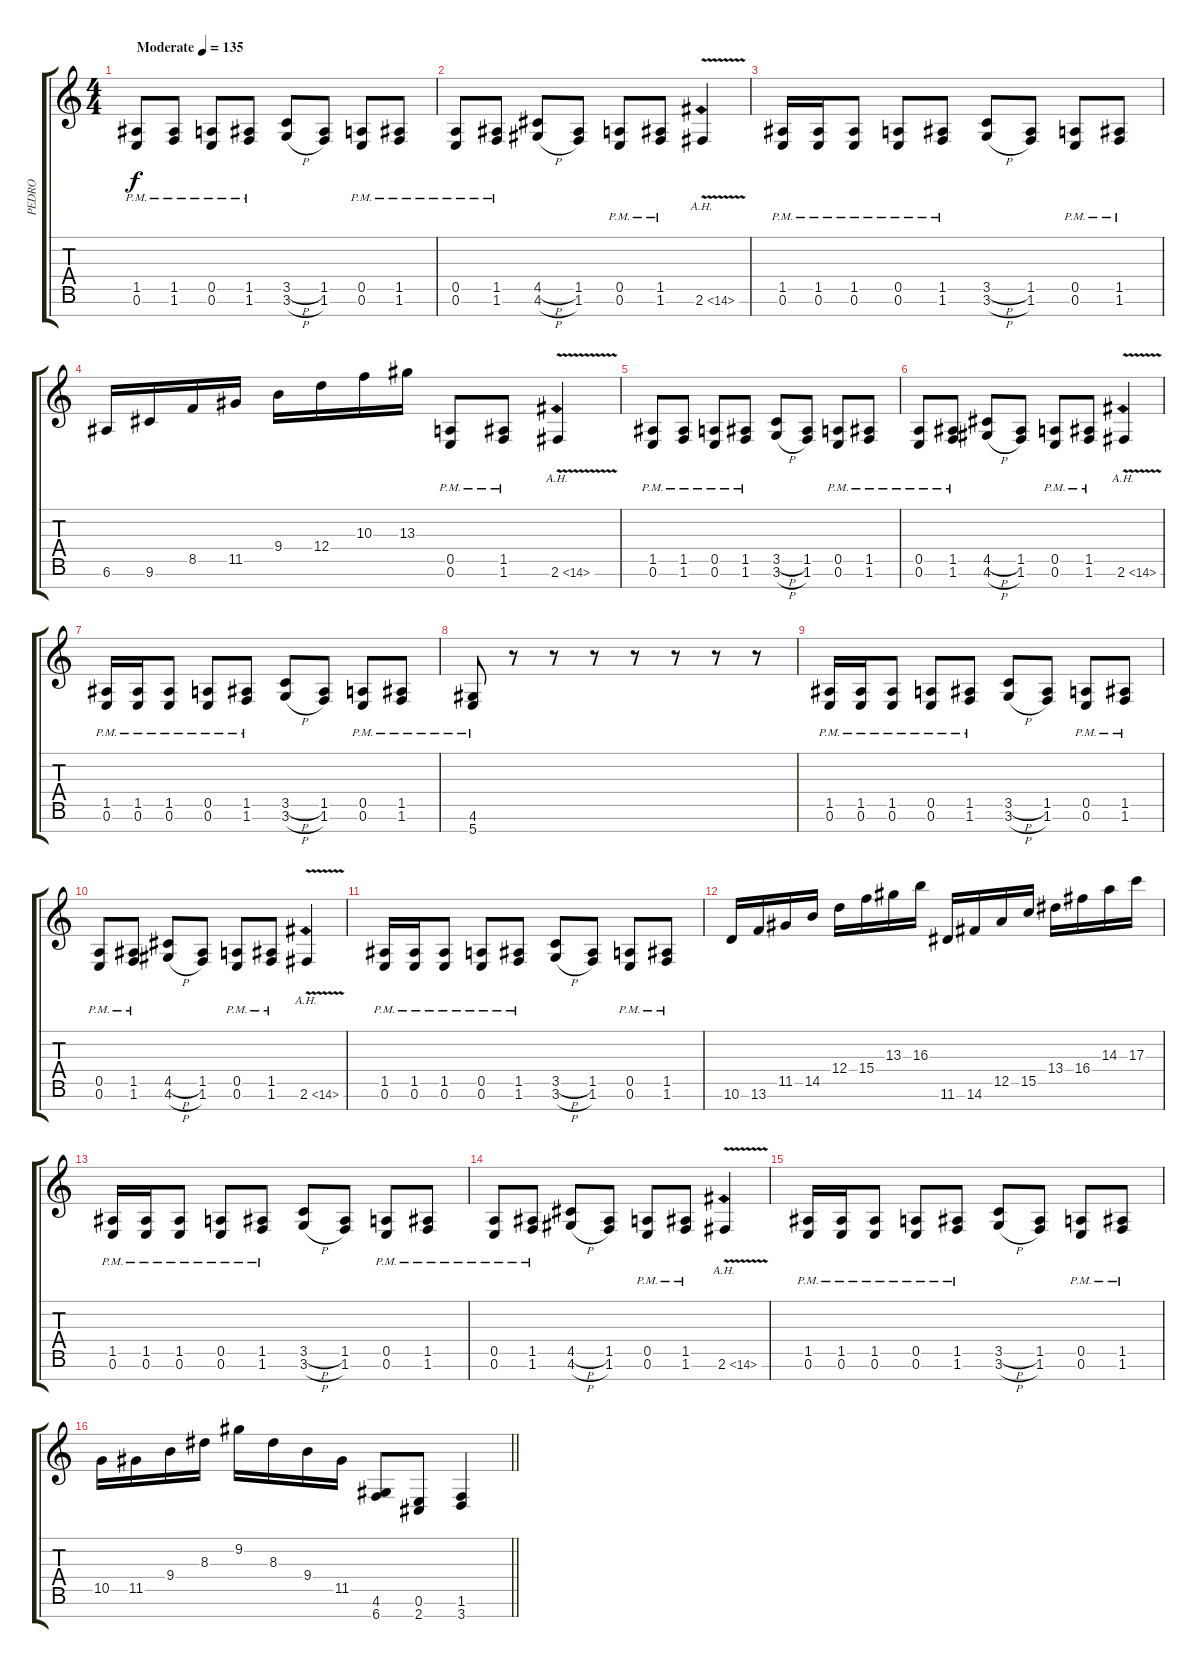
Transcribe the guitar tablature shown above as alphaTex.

\track ("PEDRO" "PEDRO") {instrument distortionguitar}
\staff {score tabs}
\tuning (E4 B3 G3 D3 A2 E2 B1) {hide}
\ts (4 4)
\tempo (135 "Moderate")
\clef g2
\ks c
(1.5{pm} 0.6{pm}).8{dy f instrument distortionguitar} (1.5{pm} 1.6{pm}).8 (0.5{pm} 0.6{pm}).8 (1.5{pm} 1.6{pm}).8 (3.5{h} 3.6{h}).8 (1.5 1.6).8 (0.5{pm} 0.6{pm}).8 (1.5{pm} 1.6{pm}).8 |
(0.5{pm} 0.6{pm}).8 (1.5{pm} 1.6{pm}).8 (4.5{h} 4.6{h}).8 (1.5 1.6).8 (0.5{pm} 0.6{pm}).8 (1.5{pm} 1.6{pm}).8 2.6{ah 12 v}.4 |
(1.5{pm} 0.6{pm}).16 (1.5{pm} 0.6{pm}).16 (1.5{pm} 0.6{pm}).8 (0.5{pm} 0.6{pm}).8 (1.5{pm} 1.6{pm}).8 (3.5{h} 3.6{h}).8 (1.5 1.6).8 (0.5{pm} 0.6{pm}).8 (1.5{pm} 1.6{pm}).8 |
6.6.16 9.6.16 8.5.16 11.5.16 9.4.16 12.4.16 10.3.16 13.3.16 (0.5{pm} 0.6{pm}).8 (1.5{pm} 1.6{pm}).8 2.6{ah 12 v}.4 |
(1.5{pm} 0.6{pm}).8 (1.5{pm} 1.6{pm}).8 (0.5{pm} 0.6{pm}).8 (1.5{pm} 1.6{pm}).8 (3.5{h} 3.6{h}).8 (1.5 1.6).8 (0.5{pm} 0.6{pm}).8 (1.5{pm} 1.6{pm}).8 |
(0.5{pm} 0.6{pm}).8 (1.5{pm} 1.6{pm}).8 (4.5{h} 4.6{h}).8 (1.5 1.6).8 (0.5{pm} 0.6{pm}).8 (1.5{pm} 1.6{pm}).8 2.6{ah 12 v}.4 |
(1.5{pm} 0.6{pm}).16 (1.5{pm} 0.6{pm}).16 (1.5{pm} 0.6{pm}).8 (0.5{pm} 0.6{pm}).8 (1.5{pm} 1.6{pm}).8 (3.5{h} 3.6{h}).8 (1.5 1.6).8 (0.5{pm} 0.6{pm}).8 (1.5{pm} 1.6{pm}).8 |
(4.6{pm} 5.7).8 r.8 r.8 r.8 r.8 r.8 r.8 r.8 |
(1.5{pm} 0.6{pm}).16 (1.5{pm} 0.6{pm}).16 (1.5{pm} 0.6{pm}).8 (0.5{pm} 0.6{pm}).8 (1.5{pm} 1.6{pm}).8 (3.5{h} 3.6{h}).8 (1.5 1.6).8 (0.5{pm} 0.6{pm}).8 (1.5{pm} 1.6{pm}).8 |
(0.5{pm} 0.6{pm}).8 (1.5{pm} 1.6{pm}).8 (4.5{h} 4.6{h}).8 (1.5 1.6).8 (0.5{pm} 0.6{pm}).8 (1.5{pm} 1.6{pm}).8 2.6{ah 12 v}.4 |
(1.5{pm} 0.6{pm}).16 (1.5{pm} 0.6{pm}).16 (1.5{pm} 0.6{pm}).8 (0.5{pm} 0.6{pm}).8 (1.5{pm} 1.6{pm}).8 (3.5{h} 3.6{h}).8 (1.5 1.6).8 (0.5{pm} 0.6{pm}).8 (1.5{pm} 1.6{pm}).8 |
10.6.16 13.6.16 11.5.16 14.5.16 12.4.16 15.4.16 13.3.16 16.3.16 11.6.16 14.6.16 12.5.16 15.5.16 13.4.16 16.4.16 14.3.16 17.3.16 |
(1.5{pm} 0.6{pm}).16 (1.5{pm} 0.6{pm}).16 (1.5{pm} 0.6{pm}).8 (0.5{pm} 0.6{pm}).8 (1.5{pm} 1.6{pm}).8 (3.5{h} 3.6{h}).8 (1.5 1.6).8 (0.5{pm} 0.6{pm}).8 (1.5{pm} 1.6{pm}).8 |
(0.5{pm} 0.6{pm}).8 (1.5{pm} 1.6{pm}).8 (4.5{h} 4.6{h}).8 (1.5 1.6).8 (0.5{pm} 0.6{pm}).8 (1.5{pm} 1.6{pm}).8 2.6{ah 12 v}.4 |
(1.5{pm} 0.6{pm}).16 (1.5{pm} 0.6{pm}).16 (1.5{pm} 0.6{pm}).8 (0.5{pm} 0.6{pm}).8 (1.5{pm} 1.6{pm}).8 (3.5{h} 3.6{h}).8 (1.5 1.6).8 (0.5{pm} 0.6{pm}).8 (1.5{pm} 1.6{pm}).8 |
\barLineRight lightlight
10.5.16 11.5.16 9.4.16 8.3.16 9.2.16 8.3.16 9.4.16 11.5.16 (4.6 6.7).8 (0.6 2.7).8 (1.6 3.7).4
